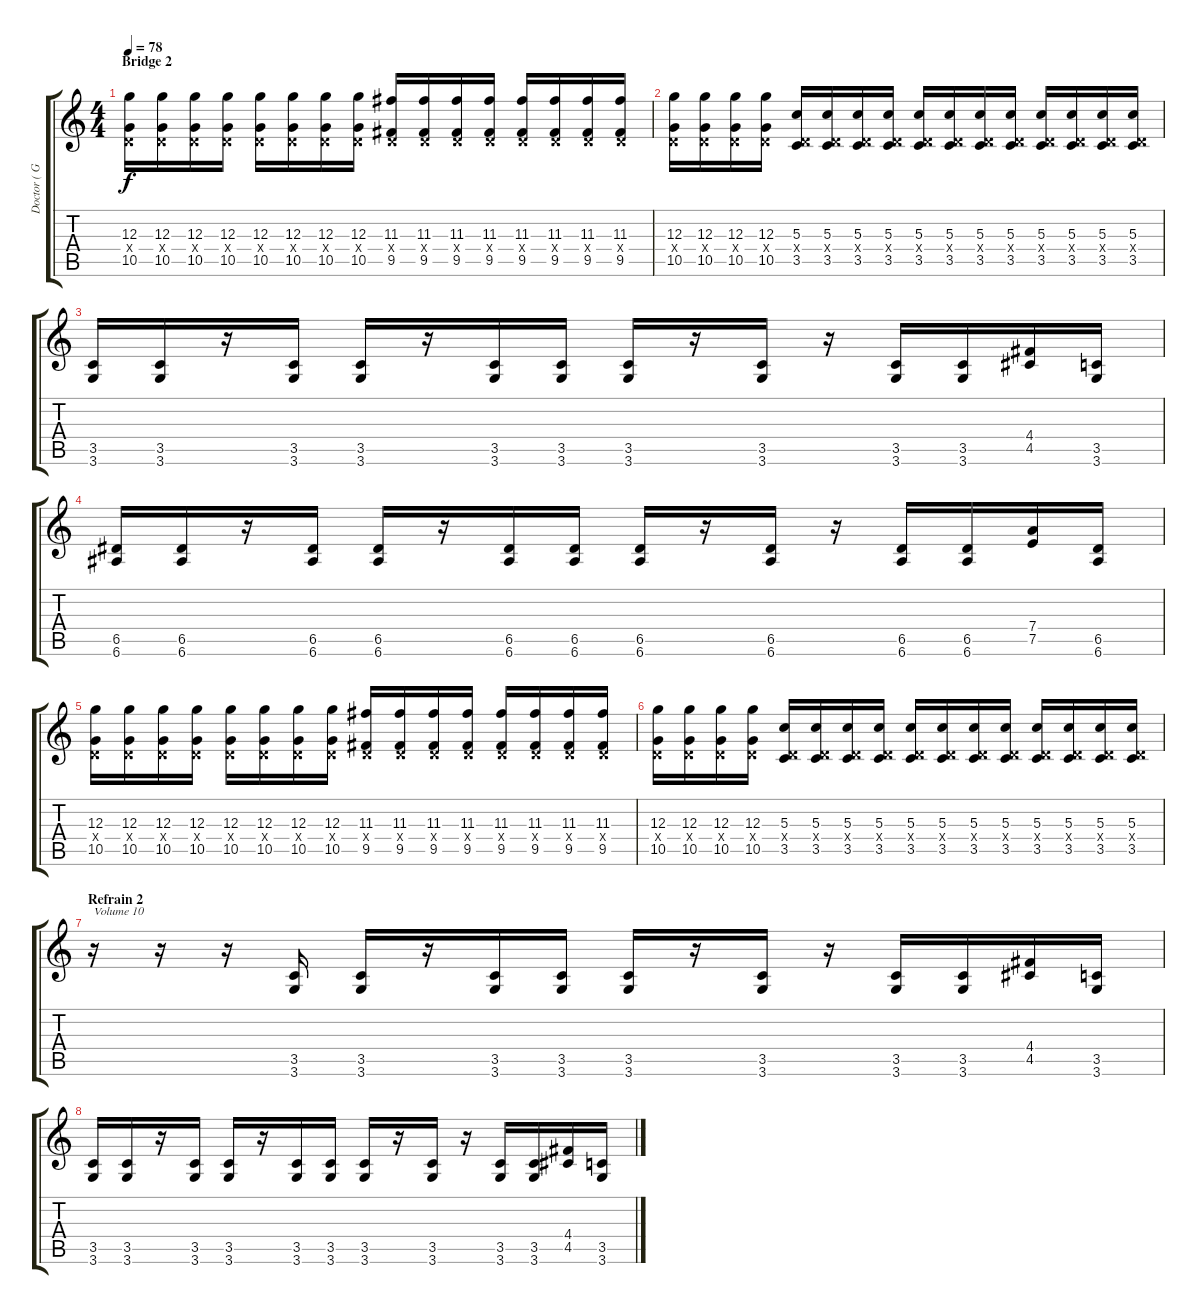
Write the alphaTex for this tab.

\track ("Doctor ( Guitar 1 )" "Doctor ( G") {instrument distortionguitar}
\staff {score tabs}
\tuning (E4 B3 G3 D3 A2 E2) {hide}
\ts (4 4)
\section ("" "Bridge 2")
\tempo 78
\clef g2
\ks c
(12.3 0.4{x} 10.5).16{dy f} (12.3 0.4{x} 10.5).16 (12.3 0.4{x} 10.5).16 (12.3 0.4{x} 10.5).16 (12.3 0.4{x} 10.5).16 (12.3 0.4{x} 10.5).16 (12.3 0.4{x} 10.5).16 (12.3 0.4{x} 10.5).16 (11.3 0.4{x} 9.5).16 (11.3 0.4{x} 9.5).16 (11.3 0.4{x} 9.5).16 (11.3 0.4{x} 9.5).16 (11.3 0.4{x} 9.5).16 (11.3 0.4{x} 9.5).16 (11.3 0.4{x} 9.5).16 (11.3 0.4{x} 9.5).16 |
(12.3 0.4{x} 10.5).16 (12.3 0.4{x} 10.5).16 (12.3 0.4{x} 10.5).16 (12.3 0.4{x} 10.5).16 (5.3 0.4{x} 3.5).16 (5.3 0.4{x} 3.5).16 (5.3 0.4{x} 3.5).16 (5.3 0.4{x} 3.5).16 (5.3 0.4{x} 3.5).16 (5.3 0.4{x} 3.5).16 (5.3 0.4{x} 3.5).16 (5.3 0.4{x} 3.5).16 (5.3 0.4{x} 3.5).16 (5.3 0.4{x} 3.5).16 (5.3 0.4{x} 3.5).16 (5.3 0.4{x} 3.5).16 |
(3.5 3.6).16 (3.5 3.6).16 r.16 (3.5 3.6).16 (3.5 3.6).16 r.16 (3.5 3.6).16 (3.5 3.6).16 (3.5 3.6).16 r.16 (3.5 3.6).16 r.16 (3.5 3.6).16 (3.5 3.6).16 (4.4 4.5).16 (3.5 3.6).16 |
(6.5 6.6).16 (6.5 6.6).16 r.16 (6.5 6.6).16 (6.5 6.6).16 r.16 (6.5 6.6).16 (6.5 6.6).16 (6.5 6.6).16 r.16 (6.5 6.6).16 r.16 (6.5 6.6).16 (6.5 6.6).16 (7.4 7.5).16 (6.5 6.6).16 |
(12.3 0.4{x} 10.5).16 (12.3 0.4{x} 10.5).16 (12.3 0.4{x} 10.5).16 (12.3 0.4{x} 10.5).16 (12.3 0.4{x} 10.5).16 (12.3 0.4{x} 10.5).16 (12.3 0.4{x} 10.5).16 (12.3 0.4{x} 10.5).16 (11.3 0.4{x} 9.5).16 (11.3 0.4{x} 9.5).16 (11.3 0.4{x} 9.5).16 (11.3 0.4{x} 9.5).16 (11.3 0.4{x} 9.5).16 (11.3 0.4{x} 9.5).16 (11.3 0.4{x} 9.5).16 (11.3 0.4{x} 9.5).16 |
(12.3 0.4{x} 10.5).16 (12.3 0.4{x} 10.5).16 (12.3 0.4{x} 10.5).16 (12.3 0.4{x} 10.5).16 (5.3 0.4{x} 3.5).16 (5.3 0.4{x} 3.5).16 (5.3 0.4{x} 3.5).16 (5.3 0.4{x} 3.5).16 (5.3 0.4{x} 3.5).16 (5.3 0.4{x} 3.5).16 (5.3 0.4{x} 3.5).16 (5.3 0.4{x} 3.5).16 (5.3 0.4{x} 3.5).16 (5.3 0.4{x} 3.5).16 (5.3 0.4{x} 3.5).16 (5.3 0.4{x} 3.5).16 |
\section ("" "Refrain 2")
r.16{txt "Volume 10" volume 10} r.16 r.16 (3.5 3.6).16 (3.5 3.6).16 r.16 (3.5 3.6).16 (3.5 3.6).16 (3.5 3.6).16 r.16 (3.5 3.6).16 r.16 (3.5 3.6).16 (3.5 3.6).16 (4.4 4.5).16 (3.5 3.6).16 |
(3.5 3.6).16 (3.5 3.6).16 r.16 (3.5 3.6).16 (3.5 3.6).16 r.16 (3.5 3.6).16 (3.5 3.6).16 (3.5 3.6).16 r.16 (3.5 3.6).16 r.16 (3.5 3.6).16 (3.5 3.6).16 (4.4 4.5).16 (3.5 3.6).16
